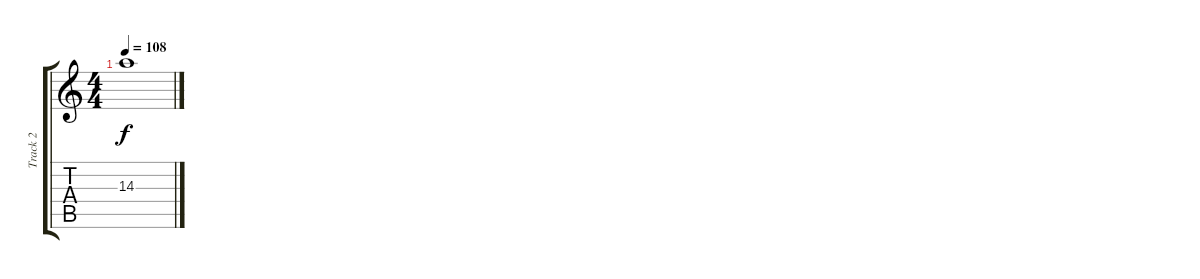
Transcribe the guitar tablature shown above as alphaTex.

\track ("Track 2" "Track 2") {instrument overdrivenguitar}
\staff {score tabs}
\tuning (E4 B3 G3 D3 A2 E2) {hide}
\ts (4 4)
\tempo 108
\clef g2
\ks c
14.3{t}.1{dy f}
